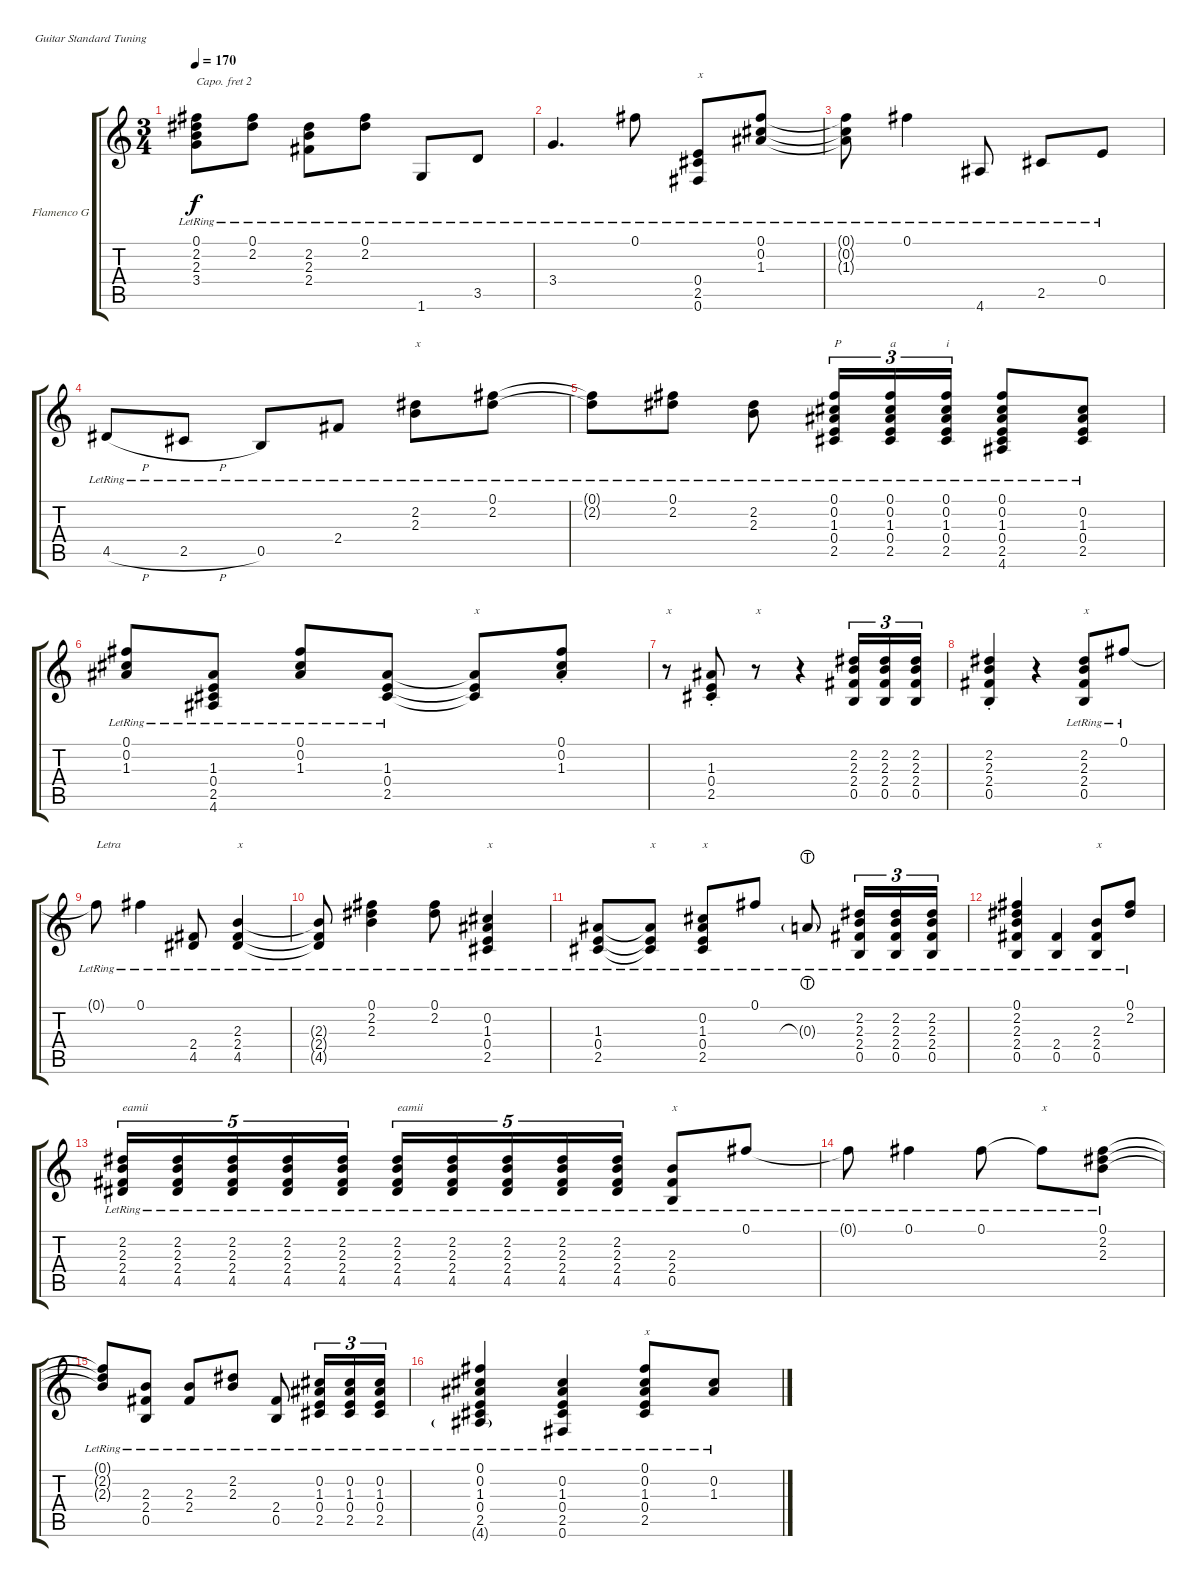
\defaultSystemsLayout 4
\bracketExtendMode groupsimilarinstruments
\firstSystemTrackNameOrientation horizontal
\otherSystemsTrackNameOrientation horizontal
\track ("Flamenco Guitar" "Flamenco G") {instrument acousticguitarnylon}
\staff {score tabs}
\capo 2
\tuning (E4 B3 G3 D3 A2 E2)
\ts (3 4)
\tempo 170
\clef g2
\ks c
(3.4{lr} 2.3{lr} 2.2{lr} 0.1{lr}).8{dy f} (0.1{lr} 2.2{lr}).8 (2.4{lr} 2.3{lr} 2.2{lr}).8 (0.1{lr} 2.2{lr}).8 1.6{lr}.8 3.5{lr}.8 |
3.4{lr}.4{d} 0.1{lr}.8 (0.6{lr} 2.5{lr} 0.4{lr}).8{txt "x"} (0.1{lr} 0.2{lr} 1.3{lr}).8 |
(1.3{lr t} 0.2{lr t} 0.1{lr t}).8 0.1{lr}.4 4.6{lr}.8 2.5{lr}.8 0.4{lr}.8 |
4.5{h lr}.8 2.5{h lr}.8 0.5{lr}.8 2.4{lr}.8 (2.3{lr} 2.2{lr}).8{txt "x"} (0.1{lr} 2.2{lr}).8 |
(2.2{lr t} 0.1{lr t}).8 (0.1{lr} 2.2{lr}).8 (2.2{lr} 2.3{lr}).8 (2.5{lr} 0.4{lr} 1.3{lr} 0.2{lr} 0.1{lr}).16{tu (3 2) txt "P"} (2.5{lr} 0.4{lr} 1.3{lr} 0.2{lr} 0.1{lr}).16{tu (3 2) txt "a"} (2.5{lr} 0.4{lr} 1.3{lr} 0.2{lr} 0.1{lr}).16{tu (3 2) txt "i"} (0.1{lr} 0.2{lr} 1.3{lr} 0.4{lr} 2.5{lr} 4.6{lr}).8 (1.3{lr} 2.5{lr} 0.4{lr} 0.2{lr}).8 |
(0.1{lr} 0.2{lr} 1.3{lr}).8 (4.6{lr} 2.5{lr} 0.4{lr} 1.3{lr}).8 (0.1{lr} 0.2{lr} 1.3{lr}).8 (1.3{lr} 0.4{lr} 2.5{lr}).8 (2.5{t} 0.4{t} 1.3{t}).8{txt "x"} (0.1{st} 0.2{st} 1.3{st}).8 |
r.8{txt "x"} (2.5{st} 0.4{st} 1.3{st}).8 r.8{txt "x"} r.4 (0.5 2.4 2.3 2.2).16{tu (3 2)} (0.5 2.4 2.3 2.2).16{tu (3 2)} (0.5 2.4 2.3 2.2).16{tu (3 2)} |
(0.5{st} 2.4{st} 2.3{st} 2.2{st}).4 r.4 (0.5{lr} 2.4{lr} 2.3{lr} 2.2{lr}).8{txt "x"} 0.1{lr}.8 |
0.1{lr t}.8{txt "Letra"} 0.1{lr}.4 (4.5{lr} 2.4{lr}).8 (2.4{lr} 2.3{lr} 4.5{lr}).4{txt "x"} |
(4.5{lr t} 2.4{lr t} 2.3{lr t}).8 (0.1{lr} 2.2{lr} 2.3{lr}).4 (0.1{lr} 2.2{lr}).8 (2.5{lr} 0.4{lr} 1.3{lr} 0.2{lr}).4{txt "x"} |
(2.5{lr} 0.4{lr} 1.3{lr}).8 (1.3{lr t} 0.4{lr t} 2.5{lr t}).8{txt "x"} (2.5{lr} 0.4{lr} 1.3{lr} 0.2{lr}).8{txt "x"} 0.1{lr}.8 0.3{lht g lr}.8 (0.5{lr} 2.4{lr} 2.3{lr} 2.2{lr}).16{tu (3 2)} (0.5{lr} 2.4{lr} 2.3{lr} 2.2{lr}).16{tu (3 2)} (0.5{lr} 2.4{lr} 2.3{lr} 2.2{lr}).16{tu (3 2)} |
(0.5{lr} 2.4{lr} 2.3{lr} 2.2{lr} 0.1{lr}).4 (2.4{lr} 0.5{lr}).4 (0.5{lr} 2.4{lr} 2.3{lr}).8{txt "x"} (0.1{lr} 2.2{lr}).8 |
(4.5{lr} 2.4{lr} 2.3{lr} 2.2{lr}).16{tu (5 4) txt "eamii"} (4.5{lr} 2.4{lr} 2.3{lr} 2.2{lr}).16{tu (5 4)} (4.5{lr} 2.4{lr} 2.3{lr} 2.2{lr}).16{tu (5 4)} (4.5{lr} 2.4{lr} 2.3{lr} 2.2{lr}).16{tu (5 4)} (4.5{lr} 2.4{lr} 2.3{lr} 2.2{lr}).16{tu (5 4)} (4.5{lr} 2.4{lr} 2.3{lr} 2.2{lr}).16{tu (5 4) txt "eamii"} (4.5{lr} 2.4{lr} 2.3{lr} 2.2{lr}).16{tu (5 4)} (4.5{lr} 2.4{lr} 2.3{lr} 2.2{lr}).16{tu (5 4)} (4.5{lr} 2.4{lr} 2.3{lr} 2.2{lr}).16{tu (5 4)} (4.5{lr} 2.4{lr} 2.3{lr} 2.2{lr}).16{tu (5 4)} (0.5{lr} 2.4{lr} 2.3{lr}).8{txt "x"} 0.1{lr}.8 |
0.1{lr t}.8 0.1{lr}.4 0.1{lr}.8 0.1{lr t}.8{txt "x"} (0.1{lr} 2.2{lr} 2.3{lr}).8 |
(2.3{lr t} 2.2{lr t} 0.1{lr t}).8 (2.3{lr} 2.4{lr} 0.5{lr}).8 (2.4{lr} 2.3{lr}).8 (2.2{lr} 2.3{lr}).8 (0.5{lr} 2.4{lr}).8 (2.5{lr} 0.4{lr} 1.3{lr} 0.2{lr}).16{tu (3 2)} (2.5{lr} 0.4{lr} 1.3{lr} 0.2{lr}).16{tu (3 2)} (2.5{lr} 0.4{lr} 1.3{lr} 0.2{lr}).16{tu (3 2)} |
(2.5{lr} 0.4{lr} 1.3{lr} 0.2{lr} 0.1{lr} 4.6{g lr}).4 (2.5{lr} 0.4{lr} 1.3{lr} 0.2{lr} 0.6{lr}).4 (2.5{lr} 0.4{lr} 1.3{lr} 0.2{lr} 0.1{lr}).8{txt "x"} (0.2{lr} 1.3{lr}).8
